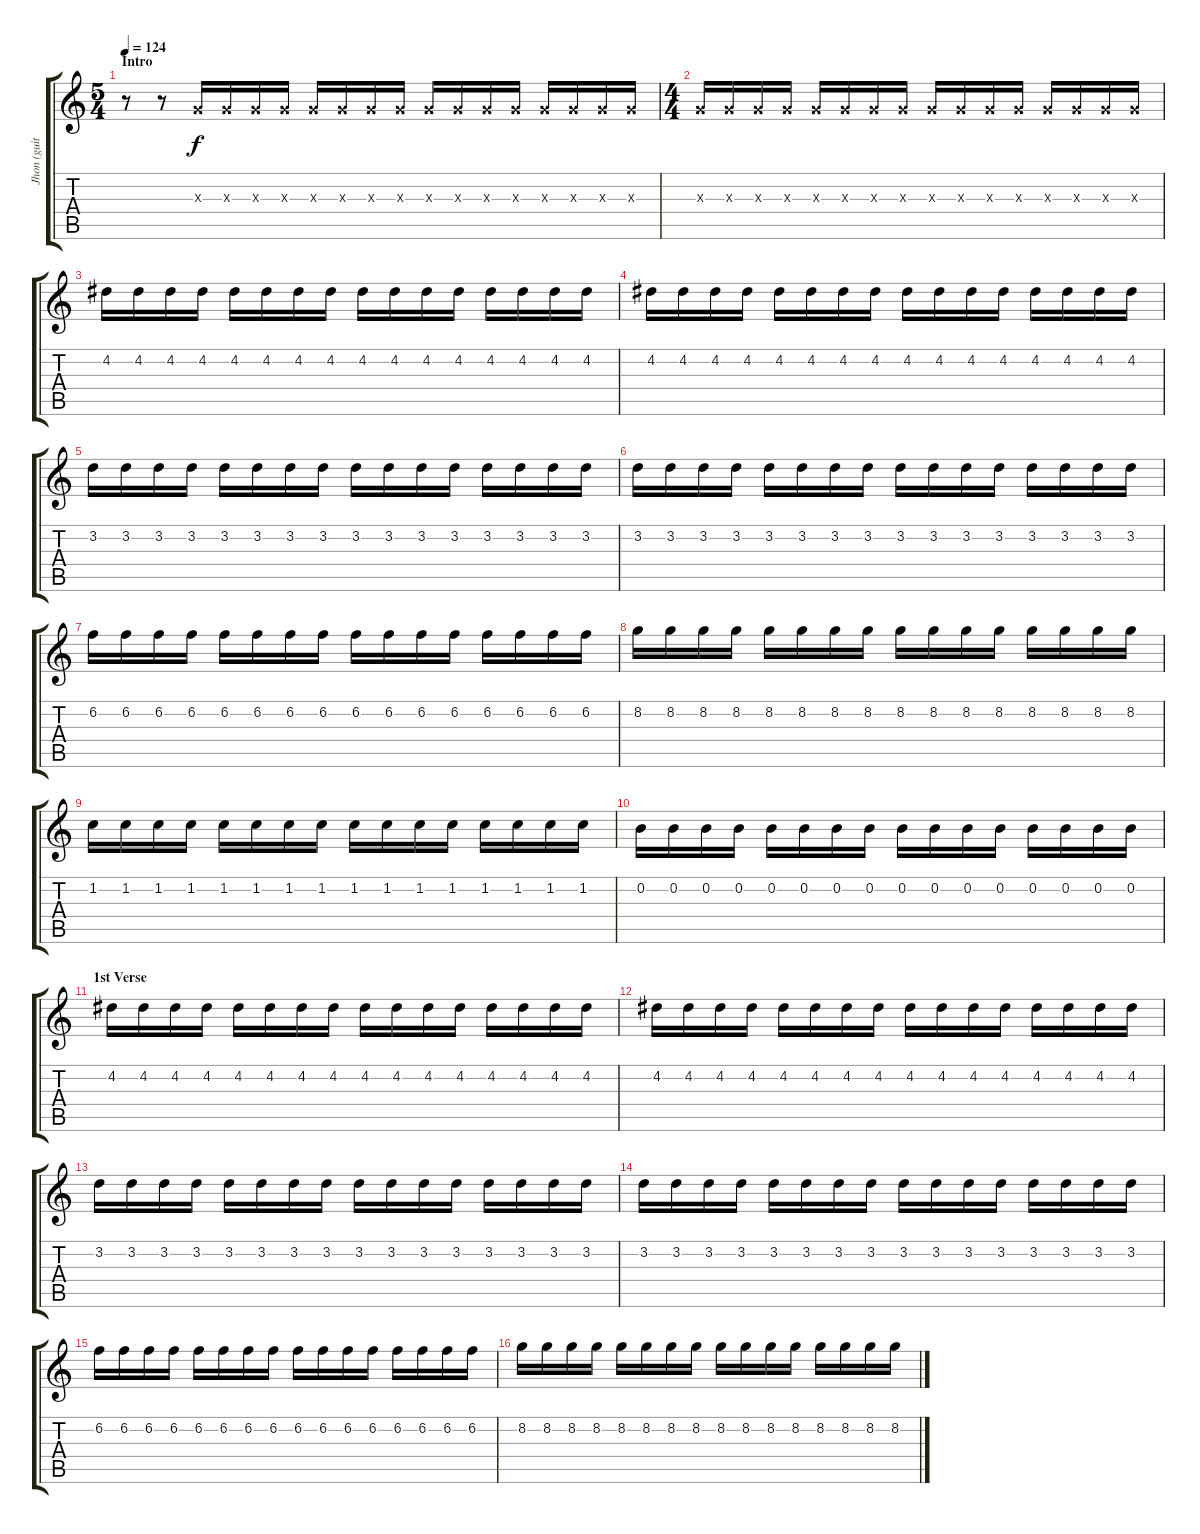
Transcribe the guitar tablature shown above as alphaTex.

\track ("Jhon (guit. muted)" "Jhon (guit") {instrument electricguitarmuted}
\staff {score tabs}
\tuning (E4 B3 G3 D3 A2 E2) {hide}
\ts (5 4)
\section ("" "Intro")
\tempo 124
\tempo 110
\tempo 124
\clef g2
\ks c
r.8{dy f instrument electricguitarmuted} r.8 0.3{x}.16 0.3{x}.16 0.3{x}.16 0.3{x}.16 0.3{x}.16 0.3{x}.16 0.3{x}.16 0.3{x}.16 0.3{x}.16 0.3{x}.16 0.3{x}.16 0.3{x}.16 0.3{x}.16 0.3{x}.16 0.3{x}.16 0.3{x}.16 |
\ts (4 4)
0.3{x}.16 0.3{x}.16 0.3{x}.16 0.3{x}.16 0.3{x}.16 0.3{x}.16 0.3{x}.16 0.3{x}.16 0.3{x}.16 0.3{x}.16 0.3{x}.16 0.3{x}.16 0.3{x}.16 0.3{x}.16 0.3{x}.16 0.3{x}.16 |
4.2.16 4.2.16 4.2.16 4.2.16 4.2.16 4.2.16 4.2.16 4.2.16 4.2.16 4.2.16 4.2.16 4.2.16 4.2.16 4.2.16 4.2.16 4.2.16 |
4.2.16 4.2.16 4.2.16 4.2.16 4.2.16 4.2.16 4.2.16 4.2.16 4.2.16 4.2.16 4.2.16 4.2.16 4.2.16 4.2.16 4.2.16 4.2.16 |
3.2.16 3.2.16 3.2.16 3.2.16 3.2.16 3.2.16 3.2.16 3.2.16 3.2.16 3.2.16 3.2.16 3.2.16 3.2.16 3.2.16 3.2.16 3.2.16 |
3.2.16 3.2.16 3.2.16 3.2.16 3.2.16 3.2.16 3.2.16 3.2.16 3.2.16 3.2.16 3.2.16 3.2.16 3.2.16 3.2.16 3.2.16 3.2.16 |
6.2.16 6.2.16 6.2.16 6.2.16 6.2.16 6.2.16 6.2.16 6.2.16 6.2.16 6.2.16 6.2.16 6.2.16 6.2.16 6.2.16 6.2.16 6.2.16 |
8.2.16 8.2.16 8.2.16 8.2.16 8.2.16 8.2.16 8.2.16 8.2.16 8.2.16 8.2.16 8.2.16 8.2.16 8.2.16 8.2.16 8.2.16 8.2.16 |
1.2.16 1.2.16 1.2.16 1.2.16 1.2.16 1.2.16 1.2.16 1.2.16 1.2.16 1.2.16 1.2.16 1.2.16 1.2.16 1.2.16 1.2.16 1.2.16 |
0.2.16 0.2.16 0.2.16 0.2.16 0.2.16 0.2.16 0.2.16 0.2.16 0.2.16 0.2.16 0.2.16 0.2.16 0.2.16 0.2.16 0.2.16 0.2.16 |
\section ("" "1st Verse")
4.2.16 4.2.16 4.2.16 4.2.16 4.2.16 4.2.16 4.2.16 4.2.16 4.2.16 4.2.16 4.2.16 4.2.16 4.2.16 4.2.16 4.2.16 4.2.16 |
4.2.16 4.2.16 4.2.16 4.2.16 4.2.16 4.2.16 4.2.16 4.2.16 4.2.16 4.2.16 4.2.16 4.2.16 4.2.16 4.2.16 4.2.16 4.2.16 |
3.2.16 3.2.16 3.2.16 3.2.16 3.2.16 3.2.16 3.2.16 3.2.16 3.2.16 3.2.16 3.2.16 3.2.16 3.2.16 3.2.16 3.2.16 3.2.16 |
3.2.16 3.2.16 3.2.16 3.2.16 3.2.16 3.2.16 3.2.16 3.2.16 3.2.16 3.2.16 3.2.16 3.2.16 3.2.16 3.2.16 3.2.16 3.2.16 |
6.2.16 6.2.16 6.2.16 6.2.16 6.2.16 6.2.16 6.2.16 6.2.16 6.2.16 6.2.16 6.2.16 6.2.16 6.2.16 6.2.16 6.2.16 6.2.16 |
8.2.16 8.2.16 8.2.16 8.2.16 8.2.16 8.2.16 8.2.16 8.2.16 8.2.16 8.2.16 8.2.16 8.2.16 8.2.16 8.2.16 8.2.16 8.2.16
